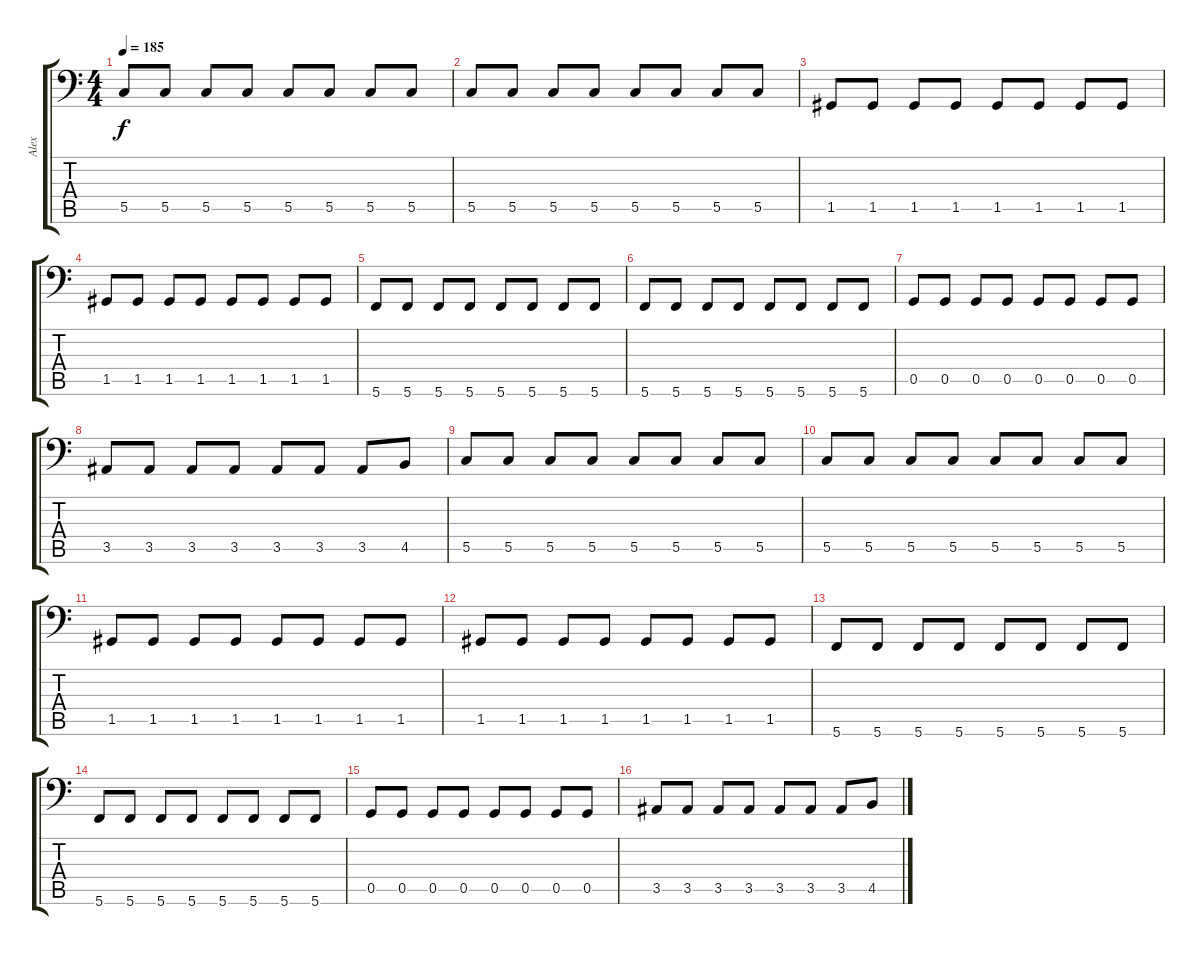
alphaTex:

\track ("Alex" "Alex") {instrument slapbass1}
\staff {score tabs}
\tuning (D3 A2 F2 C2 G1 C1) {hide}
\ts (4 4)
\tempo 185
\clef f4
\ks c
5.5.8{dy f} 5.5.8 5.5.8 5.5.8 5.5.8 5.5.8 5.5.8 5.5.8 |
5.5.8 5.5.8 5.5.8 5.5.8 5.5.8 5.5.8 5.5.8 5.5.8 |
1.5.8 1.5.8 1.5.8 1.5.8 1.5.8 1.5.8 1.5.8 1.5.8 |
1.5.8 1.5.8 1.5.8 1.5.8 1.5.8 1.5.8 1.5.8 1.5.8 |
5.6.8 5.6.8 5.6.8 5.6.8 5.6.8 5.6.8 5.6.8 5.6.8 |
5.6.8 5.6.8 5.6.8 5.6.8 5.6.8 5.6.8 5.6.8 5.6.8 |
0.5.8 0.5.8 0.5.8 0.5.8 0.5.8 0.5.8 0.5.8 0.5.8 |
3.5.8 3.5.8 3.5.8 3.5.8 3.5.8 3.5.8 3.5.8 4.5.8 |
5.5.8 5.5.8 5.5.8 5.5.8 5.5.8 5.5.8 5.5.8 5.5.8 |
5.5.8 5.5.8 5.5.8 5.5.8 5.5.8 5.5.8 5.5.8 5.5.8 |
1.5.8 1.5.8 1.5.8 1.5.8 1.5.8 1.5.8 1.5.8 1.5.8 |
1.5.8 1.5.8 1.5.8 1.5.8 1.5.8 1.5.8 1.5.8 1.5.8 |
5.6.8 5.6.8 5.6.8 5.6.8 5.6.8 5.6.8 5.6.8 5.6.8 |
5.6.8 5.6.8 5.6.8 5.6.8 5.6.8 5.6.8 5.6.8 5.6.8 |
0.5.8 0.5.8 0.5.8 0.5.8 0.5.8 0.5.8 0.5.8 0.5.8 |
3.5.8 3.5.8 3.5.8 3.5.8 3.5.8 3.5.8 3.5.8 4.5.8
